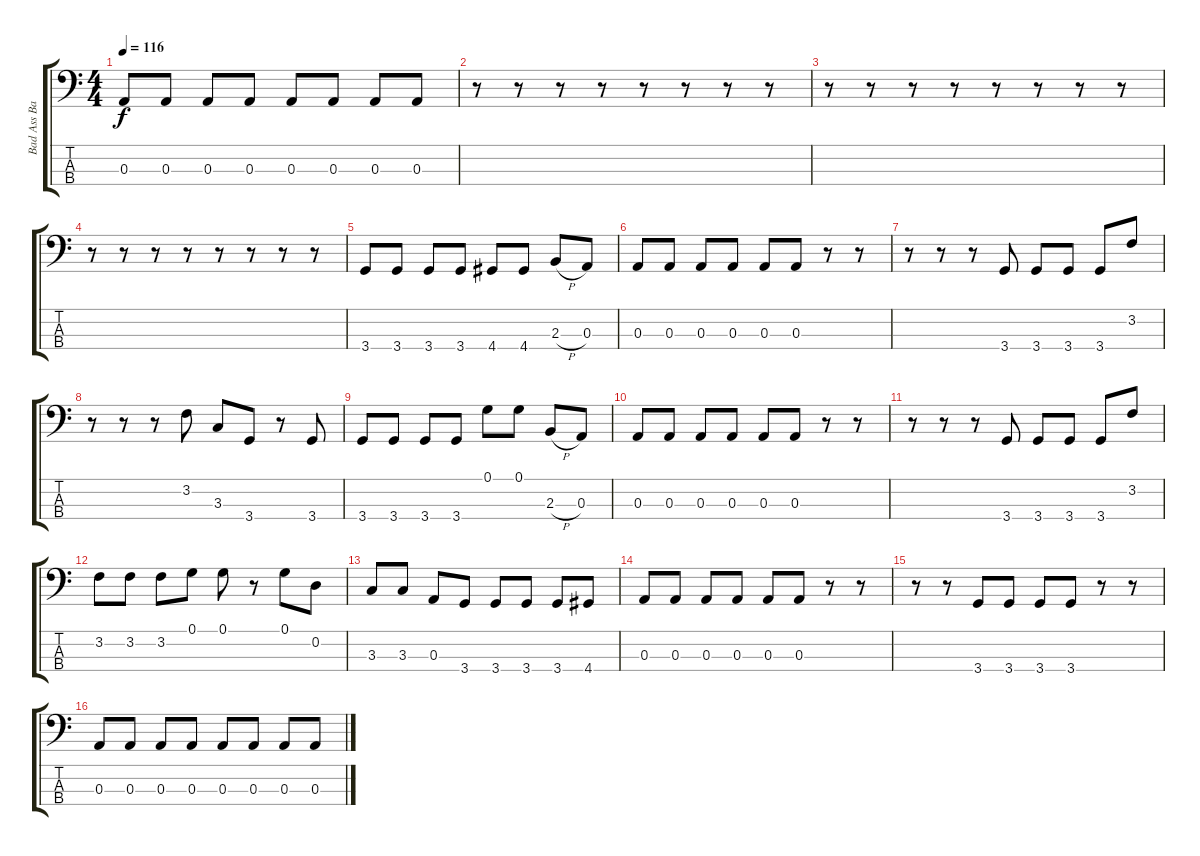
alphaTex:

\track ("Bad Ass Bass" "Bad Ass Ba") {instrument fretlessbass}
\staff {score tabs}
\tuning (G2 D2 A1 E1) {hide}
\ts (4 4)
\tempo 116
\clef f4
\ks c
0.3.8{dy f} 0.3.8 0.3.8 0.3.8 0.3.8 0.3.8 0.3.8 0.3.8 |
r.8 r.8 r.8 r.8 r.8 r.8 r.8 r.8 |
r.8 r.8 r.8 r.8 r.8 r.8 r.8 r.8 |
r.8 r.8 r.8 r.8 r.8 r.8 r.8 r.8 |
3.4.8 3.4.8 3.4.8 3.4.8 4.4.8 4.4.8 2.3{h}.8 0.3.8 |
0.3.8 0.3.8 0.3.8 0.3.8 0.3.8 0.3.8 r.8 r.8 |
r.8 r.8 r.8 3.4.8 3.4.8 3.4.8 3.4.8 3.2.8 |
r.8 r.8 r.8 3.2.8 3.3.8 3.4.8 r.8 3.4.8 |
3.4.8 3.4.8 3.4.8 3.4.8 0.1.8 0.1.8 2.3{h}.8 0.3.8 |
0.3.8 0.3.8 0.3.8 0.3.8 0.3.8 0.3.8 r.8 r.8 |
r.8 r.8 r.8 3.4.8 3.4.8 3.4.8 3.4.8 3.2.8 |
3.2.8 3.2.8 3.2.8 0.1.8 0.1.8 r.8 0.1.8 0.2.8 |
3.3.8 3.3.8 0.3.8 3.4.8 3.4.8 3.4.8 3.4.8 4.4.8 |
0.3.8 0.3.8 0.3.8 0.3.8 0.3.8 0.3.8 r.8 r.8 |
r.8 r.8 3.4.8 3.4.8 3.4.8 3.4.8 r.8 r.8 |
0.3.8 0.3.8 0.3.8 0.3.8 0.3.8 0.3.8 0.3.8 0.3.8
